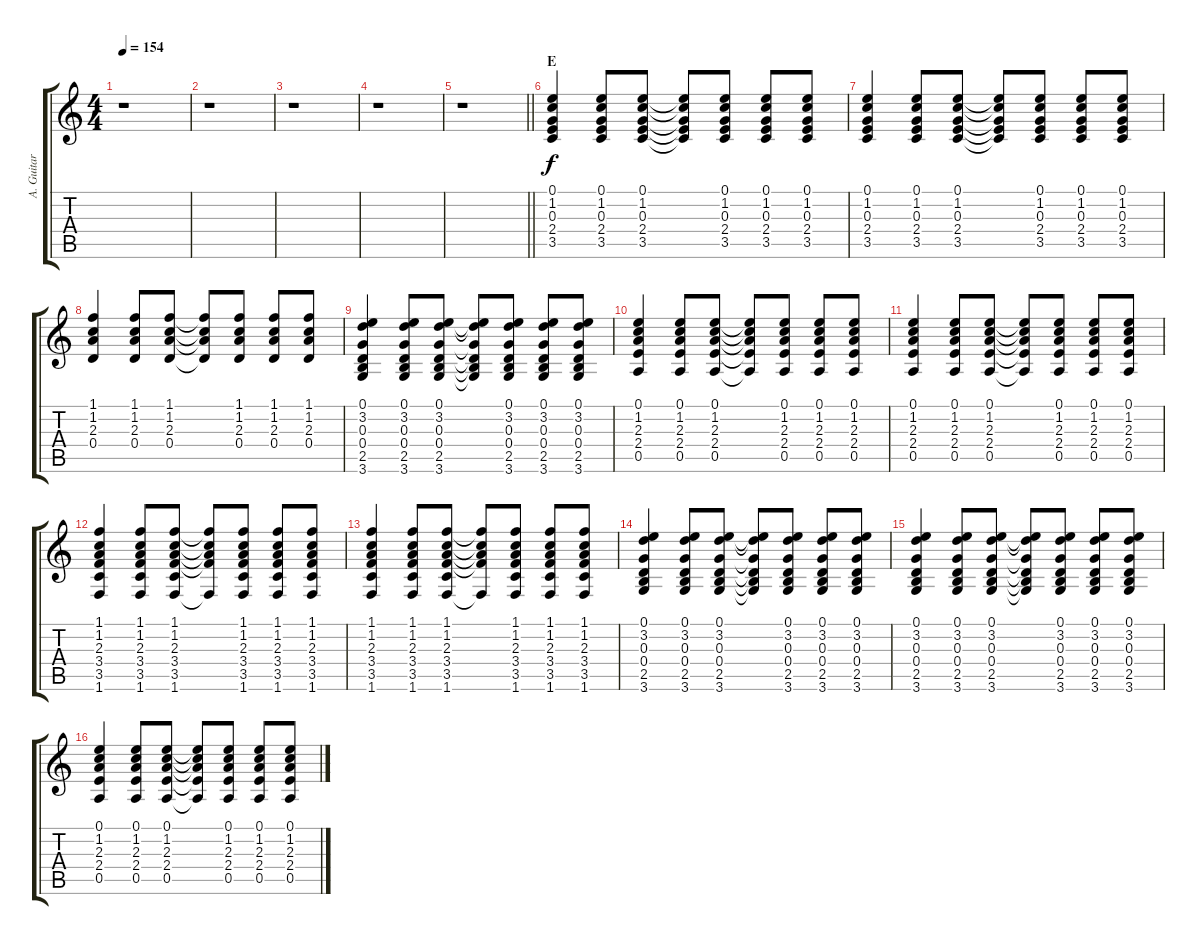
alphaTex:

\track ("A. Guitar" "A. Guitar") {instrument acousticguitarsteel}
\staff {score tabs}
\tuning (E4 B3 G3 D3 A2 E2) {hide}
\ts (4 4)
\tempo 154
\clef g2
\ks c
r.1{dy f} |
r.1 |
r.1 |
r.1 |
\barLineRight lightlight
r.1 |
\section ("" "E")
(0.1 1.2 0.3 2.4 3.5).4 (0.1 1.2 0.3 2.4 3.5).8 (0.1 1.2 0.3 2.4 3.5).8 (0.1{t} 1.2{t} 0.3{t} 2.4{t} 3.5{t}).8 (0.1 1.2 0.3 2.4 3.5).8 (0.1 1.2 0.3 2.4 3.5).8 (0.1 1.2 0.3 2.4 3.5).8 |
(0.1 1.2 0.3 2.4 3.5).4 (0.1 1.2 0.3 2.4 3.5).8 (0.1 1.2 0.3 2.4 3.5).8 (0.1{t} 1.2{t} 0.3{t} 2.4{t} 3.5{t}).8 (0.1 1.2 0.3 2.4 3.5).8 (0.1 1.2 0.3 2.4 3.5).8 (0.1 1.2 0.3 2.4 3.5).8 |
(1.1 1.2 2.3 0.4).4 (1.1 1.2 2.3 0.4).8 (1.1 1.2 2.3 0.4).8 (1.1{t} 1.2{t} 2.3{t} 0.4{t}).8 (1.1 1.2 2.3 0.4).8 (1.1 1.2 2.3 0.4).8 (1.1 1.2 2.3 0.4).8 |
(0.1 3.2 0.3 0.4 2.5 3.6).4 (0.1 3.2 0.3 0.4 2.5 3.6).8 (0.1 3.2 0.3 0.4 2.5 3.6).8 (0.1{t} 3.2{t} 0.3{t} 0.4{t} 2.5{t} 3.6{t}).8 (0.1 3.2 0.3 0.4 2.5 3.6).8 (0.1 3.2 0.3 0.4 2.5 3.6).8 (0.1 3.2 0.3 0.4 2.5 3.6).8 |
(0.1 1.2 2.3 2.4 0.5).4 (0.1 1.2 2.3 2.4 0.5).8 (0.1 1.2 2.3 2.4 0.5).8 (0.1{t} 1.2{t} 2.3{t} 2.4{t} 0.5{t}).8 (0.1 1.2 2.3 2.4 0.5).8 (0.1 1.2 2.3 2.4 0.5).8 (0.1 1.2 2.3 2.4 0.5).8 |
(0.1 1.2 2.3 2.4 0.5).4 (0.1 1.2 2.3 2.4 0.5).8 (0.1 1.2 2.3 2.4 0.5).8 (0.1{t} 1.2{t} 2.3{t} 2.4{t} 0.5{t}).8 (0.1 1.2 2.3 2.4 0.5).8 (0.1 1.2 2.3 2.4 0.5).8 (0.1 1.2 2.3 2.4 0.5).8 |
(1.1 1.2 2.3 3.4 3.5 1.6).4 (1.1 1.2 2.3 3.4 3.5 1.6).8 (1.1 1.2 2.3 3.4 3.5 1.6).8 (1.1{t} 1.2{t} 2.3{t} 3.4{t} 1.6{t}).8 (1.1 1.2 2.3 3.4 3.5 1.6).8 (1.1 1.2 2.3 3.4 3.5 1.6).8 (1.1 1.2 2.3 3.4 3.5 1.6).8 |
(1.1 1.2 2.3 3.4 3.5 1.6).4 (1.1 1.2 2.3 3.4 3.5 1.6).8 (1.1 1.2 2.3 3.4 3.5 1.6).8 (1.1{t} 1.2{t} 2.3{t} 3.4{t} 1.6{t}).8 (1.1 1.2 2.3 3.4 3.5 1.6).8 (1.1 1.2 2.3 3.4 3.5 1.6).8 (1.1 1.2 2.3 3.4 3.5 1.6).8 |
(0.1 3.2 0.3 0.4 2.5 3.6).4 (0.1 3.2 0.3 0.4 2.5 3.6).8 (0.1 3.2 0.3 0.4 2.5 3.6).8 (0.1{t} 3.2{t} 0.3{t} 0.4{t} 2.5{t} 3.6{t}).8 (0.1 3.2 0.3 0.4 2.5 3.6).8 (0.1 3.2 0.3 0.4 2.5 3.6).8 (0.1 3.2 0.3 0.4 2.5 3.6).8 |
(0.1 3.2 0.3 0.4 2.5 3.6).4 (0.1 3.2 0.3 0.4 2.5 3.6).8 (0.1 3.2 0.3 0.4 2.5 3.6).8 (0.1{t} 3.2{t} 0.3{t} 0.4{t} 2.5{t} 3.6{t}).8 (0.1 3.2 0.3 0.4 2.5 3.6).8 (0.1 3.2 0.3 0.4 2.5 3.6).8 (0.1 3.2 0.3 0.4 2.5 3.6).8 |
(0.1 1.2 2.3 2.4 0.5).4 (0.1 1.2 2.3 2.4 0.5).8 (0.1 1.2 2.3 2.4 0.5).8 (0.1{t} 1.2{t} 2.3{t} 2.4{t} 0.5{t}).8 (0.1 1.2 2.3 2.4 0.5).8 (0.1 1.2 2.3 2.4 0.5).8 (0.1 1.2 2.3 2.4 0.5).8
